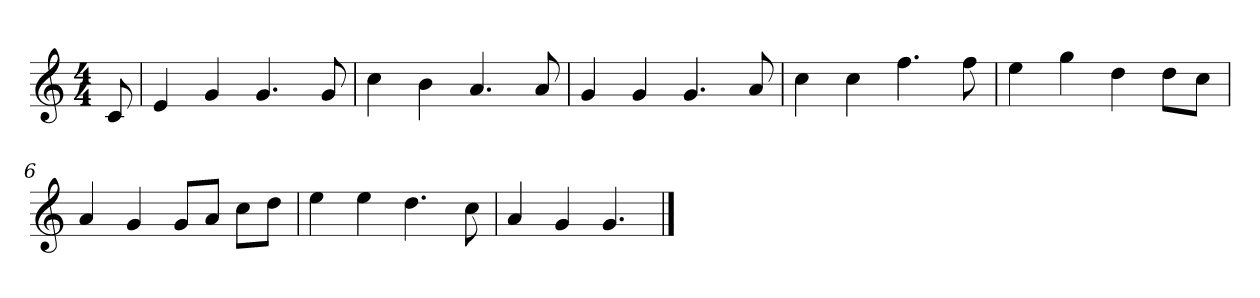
**kern
*part1
*staff1
*M4/4
=
8c
=1
4e
4g
4.g
8g
=2
4cc
4b
4.a
8a
=3
4g
4g
4.g
8a
=4
4cc
4cc
4.ff
8ff
=5
4ee
4gg
4dd
8ddL
8ccJ
=6
4a
4g
8gL
8aJ
8ccL
8ddJ
=7
4ee
4ee
4.dd
8cc
=8
4a
4g
4.g
==
*-
